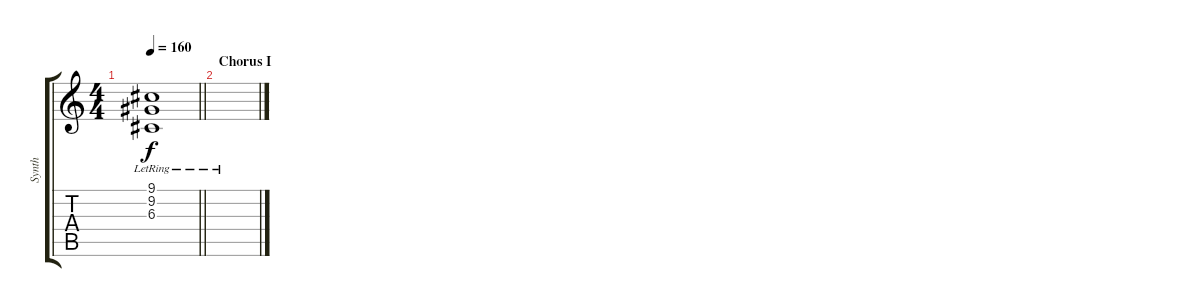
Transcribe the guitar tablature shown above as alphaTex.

\track ("Synth" "Synth") {instrument stringensemble1}
\staff {score tabs}
\tuning (E4 B3 G3 D3 A2 E2) {hide}
\ts (4 4)
\tempo 160
\clef g2
\barLineRight lightlight
\ks c
(9.1 9.2{lr} 6.3{lr}).1{dy f} |
\section ("" "Chorus I")
